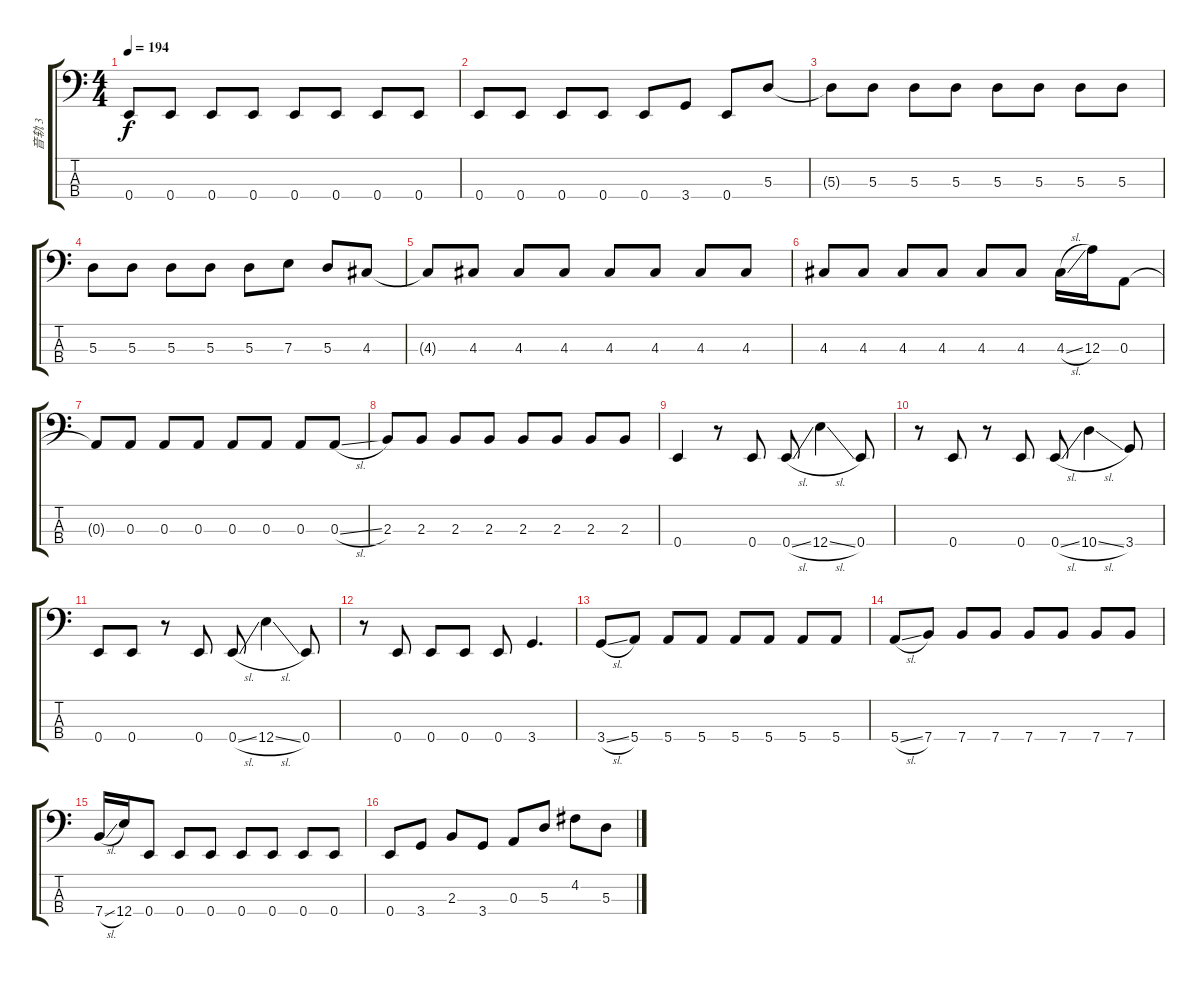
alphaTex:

\track ("音轨 3" "音轨 3") {instrument electricbasspick}
\staff {score tabs}
\tuning (G2 D2 A1 E1) {hide}
\ts (4 4)
\tempo 194
\clef f4
\ks c
0.4{t}.8{dy f} 0.4.8 0.4.8 0.4.8 0.4.8 0.4.8 0.4.8 0.4.8 |
0.4.8 0.4.8 0.4.8 0.4.8 0.4.8 3.4.8 0.4.8 5.3.8 |
5.3{t}.8 5.3.8 5.3.8 5.3.8 5.3.8 5.3.8 5.3.8 5.3.8 |
5.3.8 5.3.8 5.3.8 5.3.8 5.3.8 7.3.8 5.3.8 4.3.8 |
4.3{t}.8 4.3.8 4.3.8 4.3.8 4.3.8 4.3.8 4.3.8 4.3.8 |
4.3.8 4.3.8 4.3.8 4.3.8 4.3.8 4.3.8 4.3{sl}.16 12.3.16 0.3.8 |
0.3{t}.8 0.3.8 0.3.8 0.3.8 0.3.8 0.3.8 0.3.8 0.3{sl}.8 |
2.3.8 2.3.8 2.3.8 2.3.8 2.3.8 2.3.8 2.3.8 2.3.8 |
0.4.4 r.8 0.4.8 0.4{sl}.8 12.4{sl}.4 0.4.8 |
r.8 0.4.8 r.8 0.4.8 0.4{sl}.8 10.4{sl}.4 3.4.8 |
0.4.8 0.4.8 r.8 0.4.8 0.4{sl}.8 12.4{sl}.4 0.4.8 |
r.8 0.4.8 0.4.8 0.4.8 0.4.8 3.4.4{d} |
3.4{sl}.8 5.4.8 5.4.8 5.4.8 5.4.8 5.4.8 5.4.8 5.4.8 |
5.4{sl}.8 7.4.8 7.4.8 7.4.8 7.4.8 7.4.8 7.4.8 7.4.8 |
7.4{sl}.16 12.4.16 0.4.8 0.4.8 0.4.8 0.4.8 0.4.8 0.4.8 0.4.8 |
0.4.8 3.4.8 2.3.8 3.4.8 0.3.8 5.3.8 4.2.8 5.3.8
